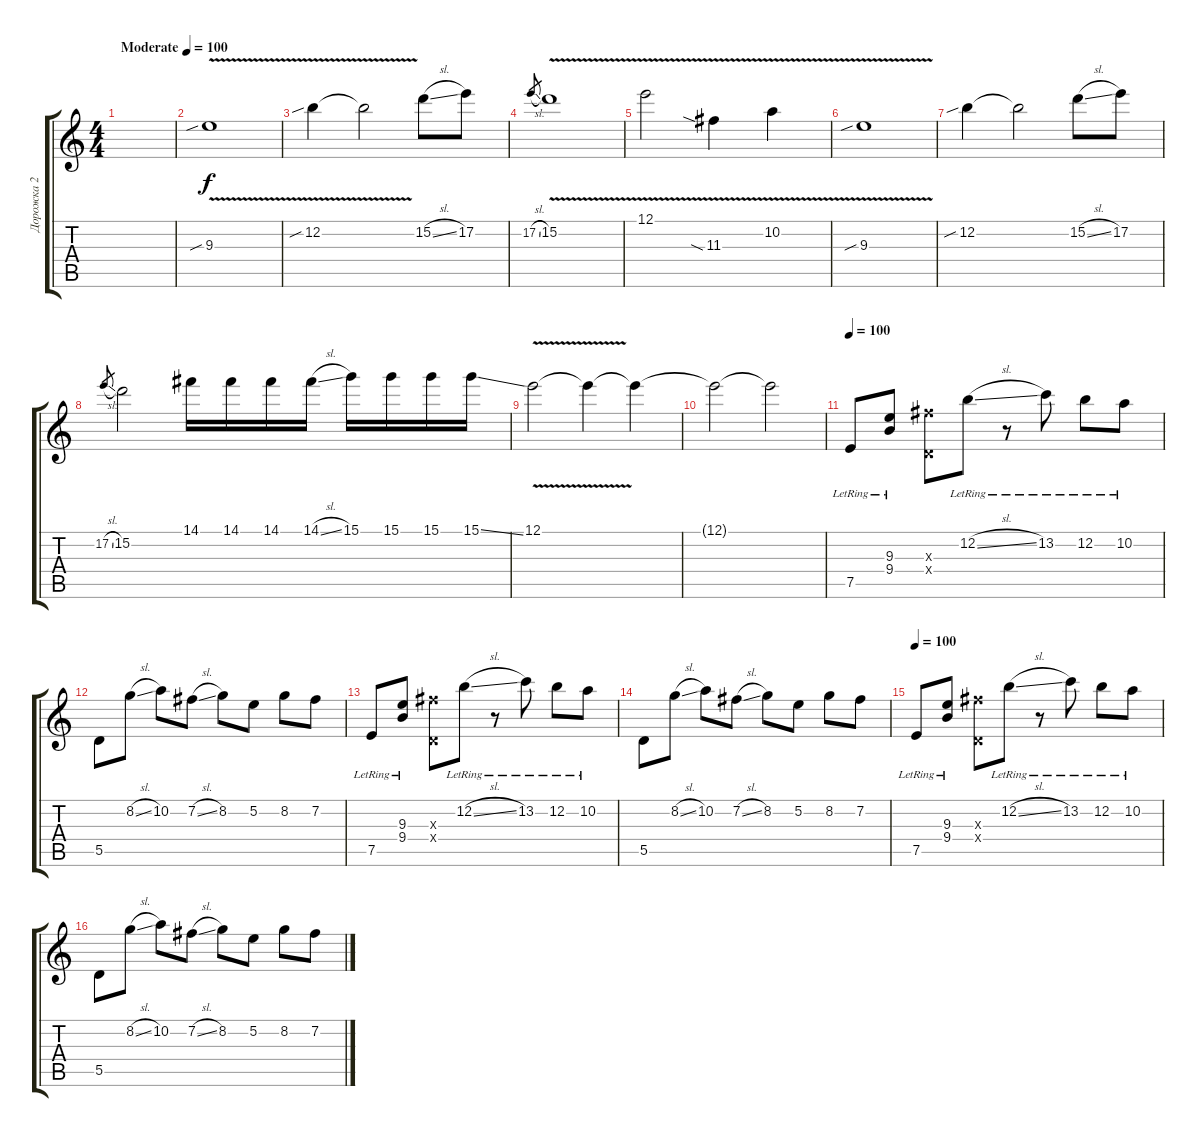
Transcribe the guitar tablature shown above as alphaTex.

\track ("Дорожка 2" "Дорожка 2") {instrument electricguitarjazz}
\staff {score tabs}
\tuning (E4 B3 G3 D3 A2 E2) {hide}
\ts (4 4)
\tempo (100 "Moderate")
\clef g2
\ks c
|
9.3{v sib}.1 |
12.2{v sib}.4 12.2{t}.2 15.2{sl}.8 17.2.8 |
17.2{sl}.8{gr} 15.2{v}.1 |
12.1{v}.2 11.3{v sia}.4 10.2{v}.4 |
9.3{v sib}.1 |
12.2{sib}.4 12.2{t}.2 15.2{sl}.8 17.2.8 |
17.2{sl}.8{gr} 15.2.2 14.1.16 14.1.16 14.1.16 14.1{sl}.16 15.1.16 15.1.16 15.1.16 15.1{ss}.16 |
12.1{v}.2 12.1{t}.4 12.1{t}.4 |
12.1{t}.2 12.1{t}.2 |
\tempo 100
7.5{lr}.8 (9.3{lr} 9.4{lr}).8 (11.3{x} 0.4{x}).8 12.2{sl lr}.8 r.8 13.2{lr}.8 12.2{lr}.8 10.2{lr}.8 |
5.5.8 8.2{sl}.8 10.2.8 7.2{sl}.8 8.2.8 5.2.8 8.2.8 7.2.8 |
7.5{lr}.8 (9.3{lr} 9.4{lr}).8 (11.3{x} 0.4{x}).8 12.2{sl lr}.8 r.8 13.2{lr}.8 12.2{lr}.8 10.2{lr}.8 |
5.5.8 8.2{sl}.8 10.2.8 7.2{sl}.8 8.2.8 5.2.8 8.2.8 7.2.8 |
\tempo 100
7.5{lr}.8 (9.3{lr} 9.4{lr}).8 (11.3{x} 0.4{x}).8 12.2{sl lr}.8 r.8 13.2{lr}.8 12.2{lr}.8 10.2{lr}.8 |
5.5.8 8.2{sl}.8 10.2.8 7.2{sl}.8 8.2.8 5.2.8 8.2.8 7.2.8
